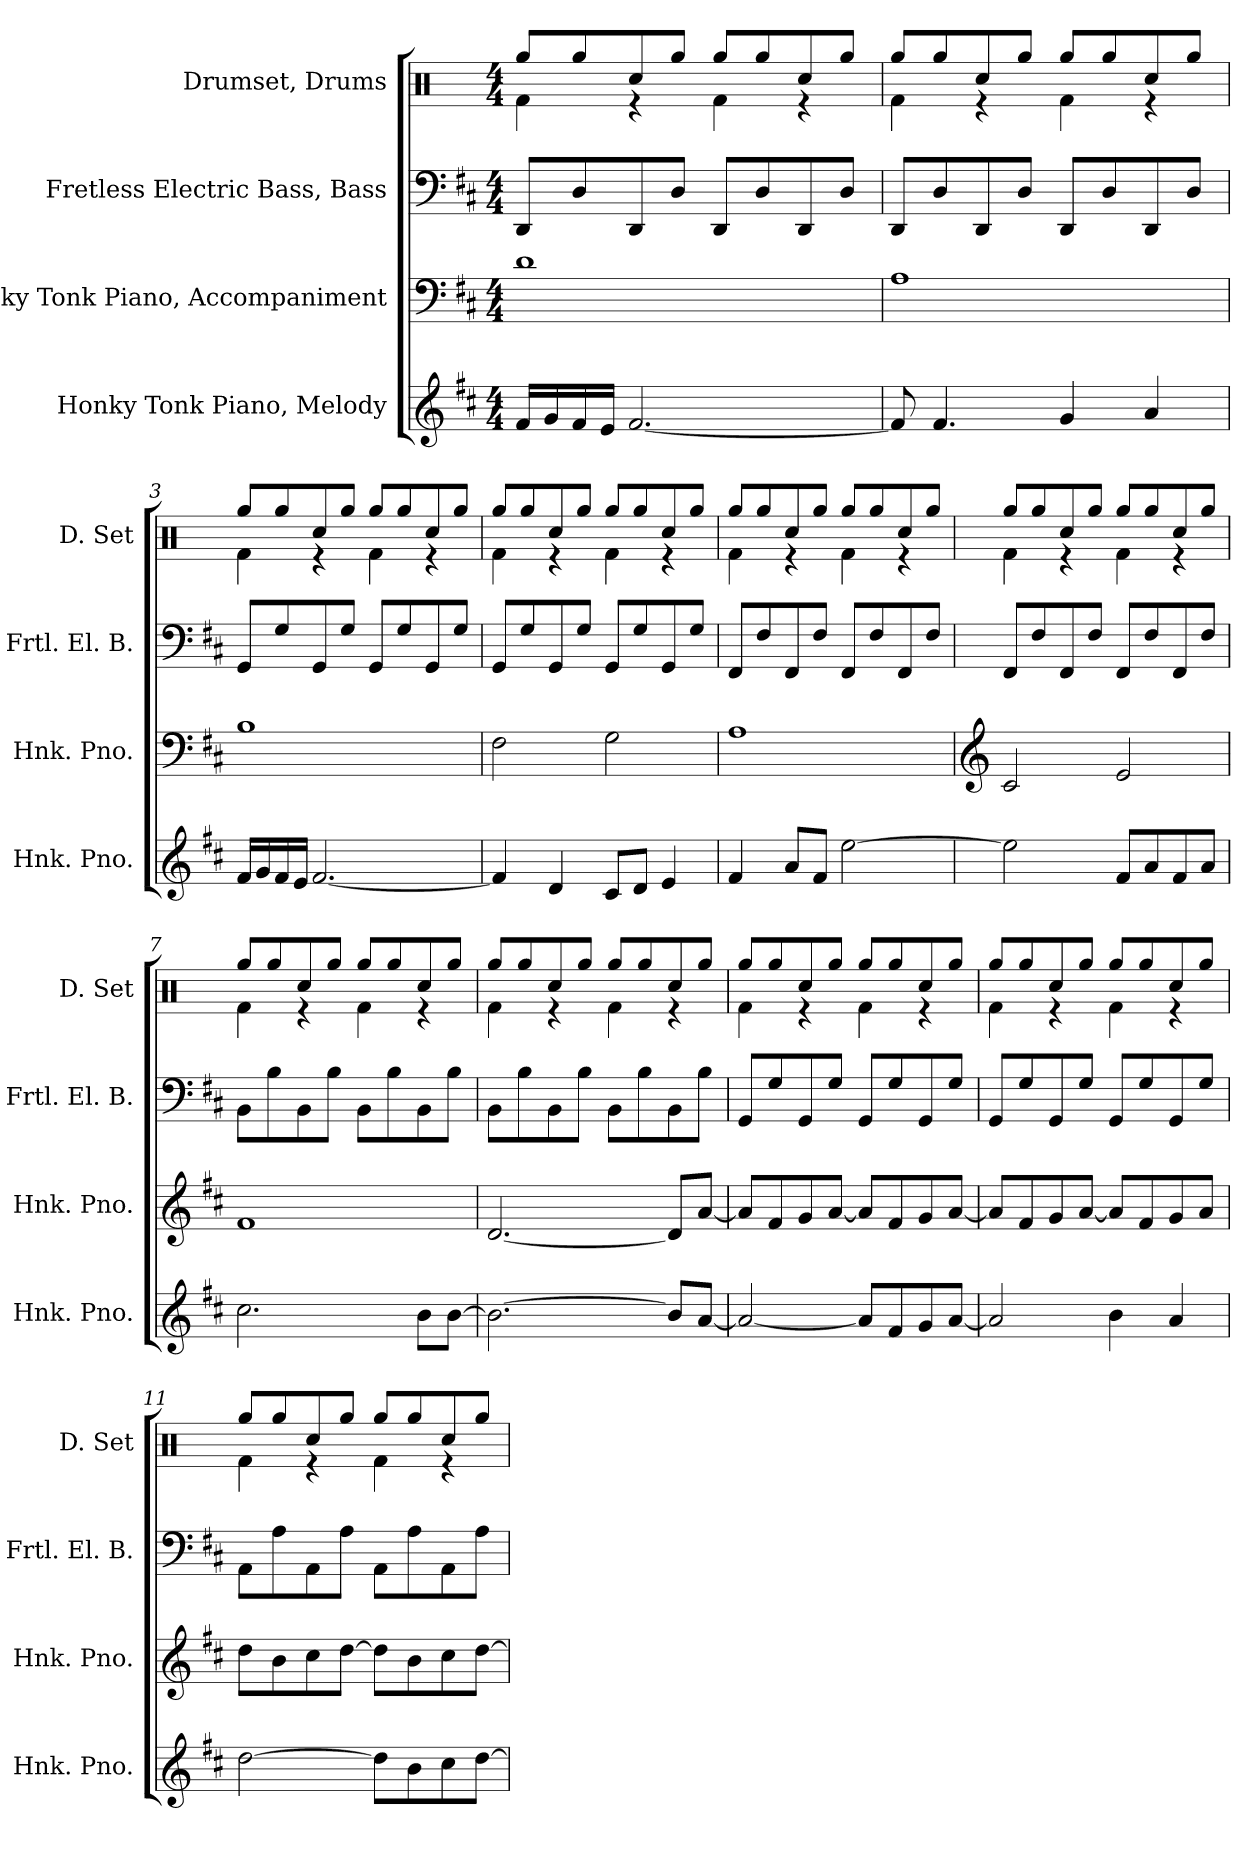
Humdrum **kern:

**kern	**kern	**kern	**kern
*part4	*part3	*part2	*part1
*staff4	*staff3	*staff2	*staff1
*I"Honky Tonk Piano, Melody	*I"Honky Tonk Piano, Accompaniment	*I"Fretless Electric Bass, Bass	*I"Drumset, Drums
*I'Hnk. Pno.	*I'Hnk. Pno.	*I'Frtl. El. B.	*I'D. Set
*clefG2	*clefF4	*clefF4	*clefX
*	*	*ITrd7c12	*
*k[f#c#]	*k[f#c#]	*k[f#c#]	*k[]
*M4/4	*M4/4	*M4/4	*M4/4
*MM145	*MM145	*MM145	*MM145
=1	=1	=1	=1
*	*	*	*^
16f#/LL	1d	8DDD/L	8Rgg/L	4Rf\
16g/	.	.	.	.
16f#/	.	8DD/	8Rgg/	.
16e/JJ	.	.	.	.
[2.f#/	.	8DDD/	8Rcc/	4r
.	.	8DD/J	8Rgg/J	.
.	.	8DDD/L	8Rgg/L	4Rf\
.	.	8DD/	8Rgg/	.
.	.	8DDD/	8Rcc/	4r
.	.	8DD/J	8Rgg/J	.
=2	=2	=2	=2	=2
8f#/]	1A	8DDD/L	8Rgg/L	4Rf\
4.f#/	.	8DD/	8Rgg/	.
.	.	8DDD/	8Rcc/	4r
.	.	8DD/J	8Rgg/J	.
4g/	.	8DDD/L	8Rgg/L	4Rf\
.	.	8DD/	8Rgg/	.
4a/	.	8DDD/	8Rcc/	4r
.	.	8DD/J	8Rgg/J	.
!!LO:LB:g=z	!!
=3	=3	=3	=3	=3
16f#/LL	1B	8GGG/L	8Rgg/L	4Rf\
16g/	.	.	.	.
16f#/	.	8GG/	8Rgg/	.
16e/JJ	.	.	.	.
[2.f#/	.	8GGG/	8Rcc/	4r
.	.	8GG/J	8Rgg/J	.
.	.	8GGG/L	8Rgg/L	4Rf\
.	.	8GG/	8Rgg/	.
.	.	8GGG/	8Rcc/	4r
.	.	8GG/J	8Rgg/J	.
=4	=4	=4	=4	=4
4f#/]	2F#\	8GGG/L	8Rgg/L	4Rf\
.	.	8GG/	8Rgg/	.
4d/	.	8GGG/	8Rcc/	4r
.	.	8GG/J	8Rgg/J	.
8c#/L	2G\	8GGG/L	8Rgg/L	4Rf\
8d/J	.	8GG/	8Rgg/	.
4e/	.	8GGG/	8Rcc/	4r
.	.	8GG/J	8Rgg/J	.
=5	=5	=5	=5	=5
4f#/	1A	8FFF#/L	8Rgg/L	4Rf\
.	.	8FF#/	8Rgg/	.
8a/L	.	8FFF#/	8Rcc/	4r
8f#/J	.	8FF#/J	8Rgg/J	.
[2ee\	.	8FFF#/L	8Rgg/L	4Rf\
.	.	8FF#/	8Rgg/	.
.	.	8FFF#/	8Rcc/	4r
.	.	8FF#/J	8Rgg/J	.
=6	=6	=6	=6	=6
*	*clefG2	*	*	*
2ee\]	2c#/	8FFF#/L	8Rgg/L	4Rf\
.	.	8FF#/	8Rgg/	.
.	.	8FFF#/	8Rcc/	4r
.	.	8FF#/J	8Rgg/J	.
8f#/L	2e/	8FFF#/L	8Rgg/L	4Rf\
8a/	.	8FF#/	8Rgg/	.
8f#/	.	8FFF#/	8Rcc/	4r
8a/J	.	8FF#/J	8Rgg/J	.
!!LO:LB:g=z	!!
=7	=7	=7	=7	=7
2.cc#\	1f#	8BBB\L	8Rgg/L	4Rf\
.	.	8BB\	8Rgg/	.
.	.	8BBB\	8Rcc/	4r
.	.	8BB\J	8Rgg/J	.
.	.	8BBB\L	8Rgg/L	4Rf\
.	.	8BB\	8Rgg/	.
8b\L	.	8BBB\	8Rcc/	4r
[8b\J	.	8BB\J	8Rgg/J	.
=8	=8	=8	=8	=8
2.b\_	[2.d/	8BBB\L	8Rgg/L	4Rf\
.	.	8BB\	8Rgg/	.
.	.	8BBB\	8Rcc/	4r
.	.	8BB\J	8Rgg/J	.
.	.	8BBB\L	8Rgg/L	4Rf\
.	.	8BB\	8Rgg/	.
8b/L]	8d/L]	8BBB\	8Rcc/	4r
[8a/J	[8a/J	8BB\J	8Rgg/J	.
=9	=9	=9	=9	=9
2a/_	8a/L]	8GGG/L	8Rgg/L	4Rf\
.	8f#/	8GG/	8Rgg/	.
.	8g/	8GGG/	8Rcc/	4r
.	[8a/J	8GG/J	8Rgg/J	.
8a/L]	8a/L]	8GGG/L	8Rgg/L	4Rf\
8f#/	8f#/	8GG/	8Rgg/	.
8g/	8g/	8GGG/	8Rcc/	4r
[8a/J	[8a/J	8GG/J	8Rgg/J	.
=10	=10	=10	=10	=10
2a/]	8a/L]	8GGG/L	8Rgg/L	4Rf\
.	8f#/	8GG/	8Rgg/	.
.	8g/	8GGG/	8Rcc/	4r
.	[8a/J	8GG/J	8Rgg/J	.
4b\	8a/L]	8GGG/L	8Rgg/L	4Rf\
.	8f#/	8GG/	8Rgg/	.
4a/	8g/	8GGG/	8Rcc/	4r
.	8a/J	8GG/J	8Rgg/J	.
=11	=11	=11	=11	=11
[2dd\	8dd\L	8AAA\L	8Rgg/L	4Rf\
.	8b\	8AA\	8Rgg/	.
.	8cc#\	8AAA\	8Rcc/	4r
.	[8dd\J	8AA\J	8Rgg/J	.
8dd\L]	8dd\L]	8AAA\L	8Rgg/L	4Rf\
8b\	8b\	8AA\	8Rgg/	.
8cc#\	8cc#\	8AAA\	8Rcc/	4r
[8dd\J	[8dd\J	8AA\J	8Rgg/J	.
*	*	*	*v	*v
=	=	=	=
*-	*-	*-	*-
